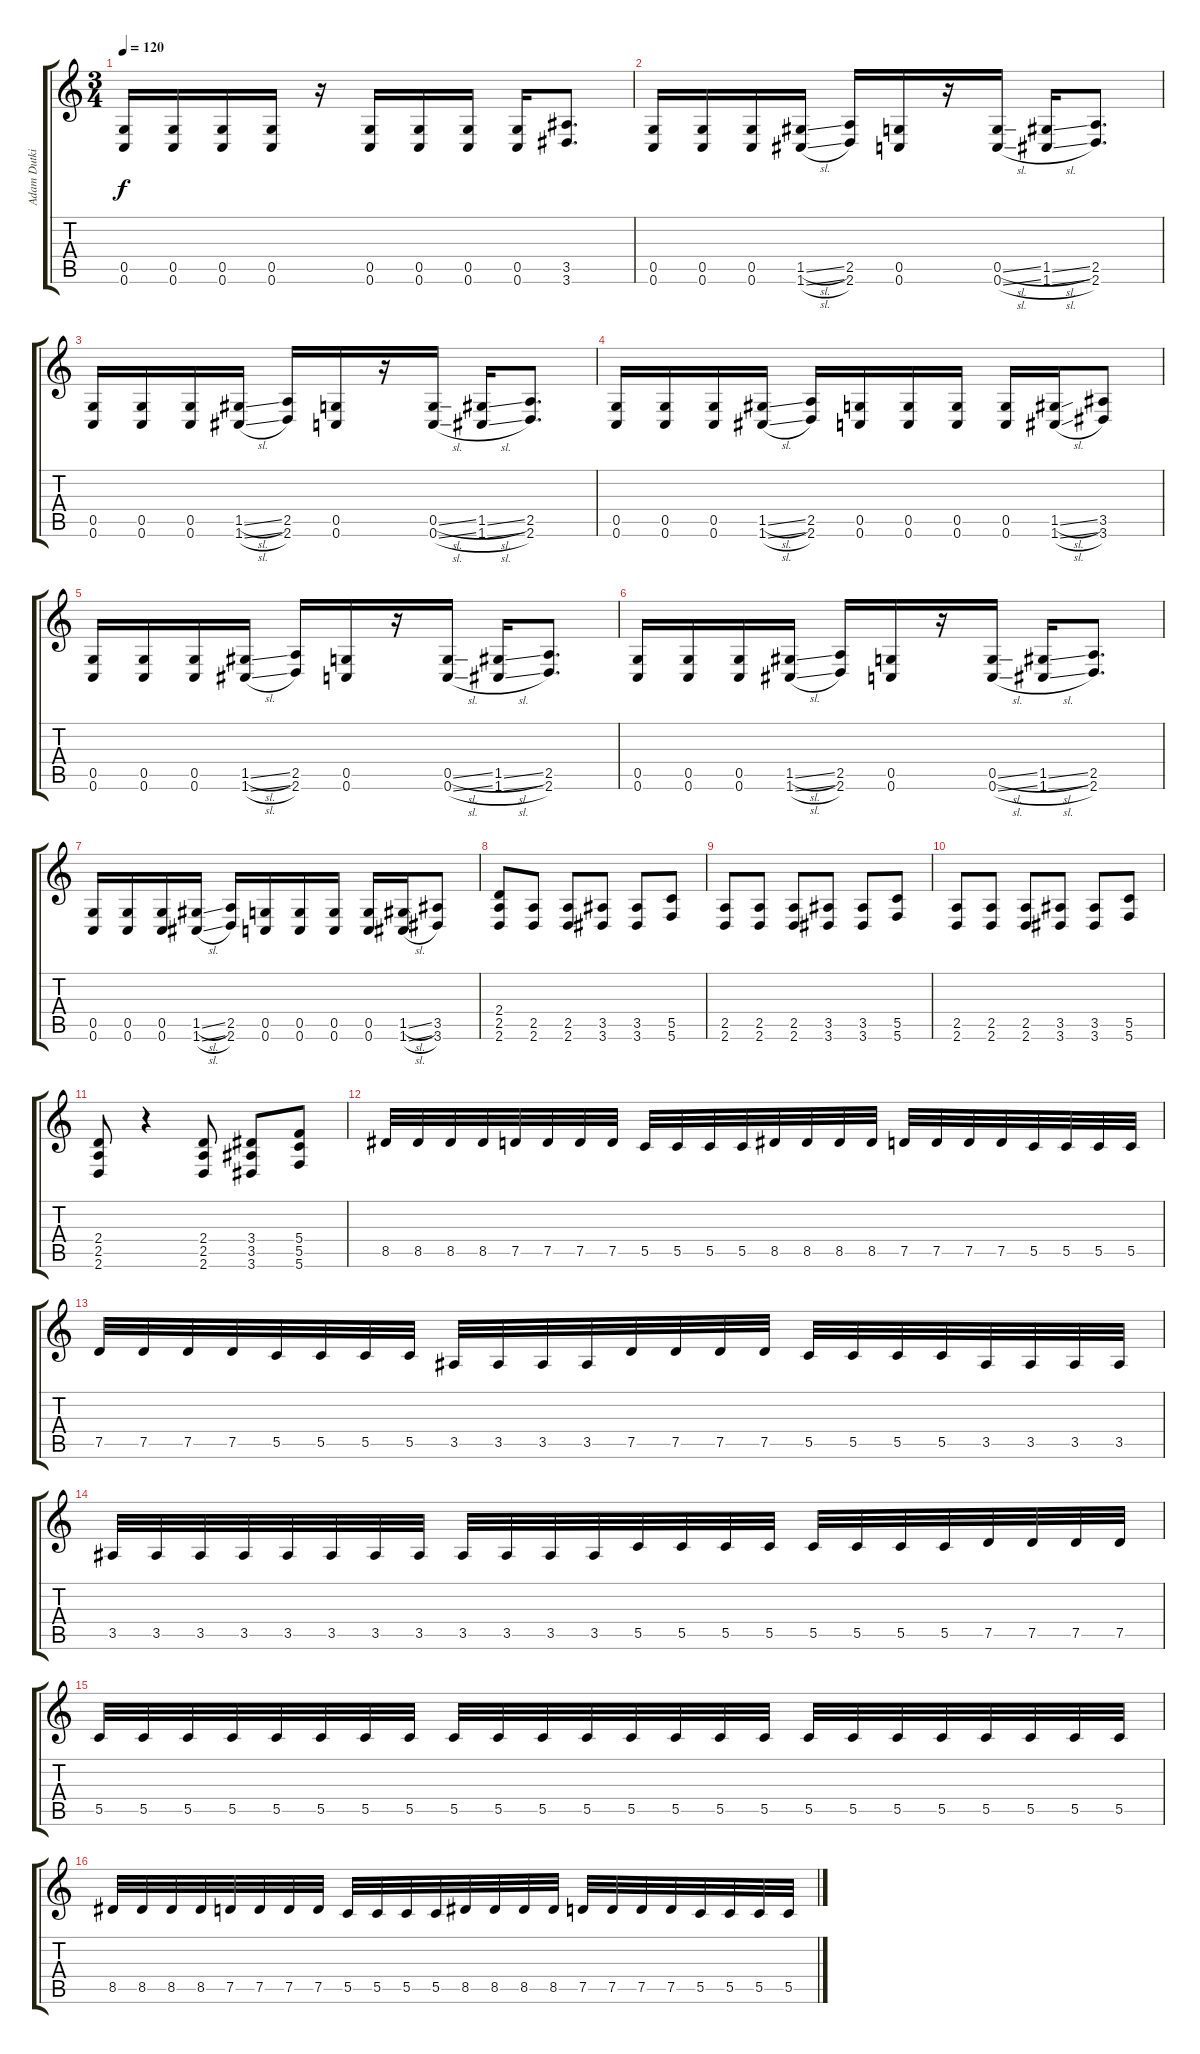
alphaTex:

\track ("Adam Dutkiewicz Rhythm" "Adam Dutki") {instrument distortionguitar}
\staff {score tabs}
\tuning (D4 A3 F3 C3 G2 C2) {hide}
\ts (3 4)
\tempo 120
\clef g2
\ks c
(0.5 0.6).16{dy f} (0.5 0.6).16 (0.5 0.6).16 (0.5 0.6).16 r.16 (0.5 0.6).16 (0.5 0.6).16 (0.5 0.6).16 (0.5 0.6).16 (3.5 3.6).8{d} |
(0.5 0.6).16 (0.5 0.6).16 (0.5 0.6).16 (1.5{sl} 1.6{sl}).16 (2.5 2.6).16 (0.5 0.6).16 r.16 (0.5{sl} 0.6{sl}).16 (1.5{sl} 1.6{sl}).16 (2.5 2.6).8{d} |
(0.5 0.6).16 (0.5 0.6).16 (0.5 0.6).16 (1.5{sl} 1.6{sl}).16 (2.5 2.6).16 (0.5 0.6).16 r.16 (0.5{sl} 0.6{sl}).16 (1.5{sl} 1.6{sl}).16 (2.5 2.6).8{d} |
(0.5 0.6).16 (0.5 0.6).16 (0.5 0.6).16 (1.5{sl} 1.6{sl}).16 (2.5 2.6).16 (0.5 0.6).16 (0.5 0.6).16 (0.5 0.6).16 (0.5 0.6).16 (1.5{sl} 1.6{sl}).16 (3.5 3.6).8 |
(0.5 0.6).16 (0.5 0.6).16 (0.5 0.6).16 (1.5{sl} 1.6{sl}).16 (2.5 2.6).16 (0.5 0.6).16 r.16 (0.5{sl} 0.6{sl}).16 (1.5{sl} 1.6{sl}).16 (2.5 2.6).8{d} |
(0.5 0.6).16 (0.5 0.6).16 (0.5 0.6).16 (1.5{sl} 1.6{sl}).16 (2.5 2.6).16 (0.5 0.6).16 r.16 (0.5{sl} 0.6{sl}).16 (1.5{sl} 1.6{sl}).16 (2.5 2.6).8{d} |
(0.5 0.6).16 (0.5 0.6).16 (0.5 0.6).16 (1.5{sl} 1.6{sl}).16 (2.5 2.6).16 (0.5 0.6).16 (0.5 0.6).16 (0.5 0.6).16 (0.5 0.6).16 (1.5{sl} 1.6{sl}).16 (3.5 3.6).8 |
(2.4 2.5 2.6).8 (2.5 2.6).8 (2.5 2.6).8 (3.5 3.6).8 (3.5 3.6).8 (5.5 5.6).8 |
(2.5 2.6).8 (2.5 2.6).8 (2.5 2.6).8 (3.5 3.6).8 (3.5 3.6).8 (5.5 5.6).8 |
(2.5 2.6).8 (2.5 2.6).8 (2.5 2.6).8 (3.5 3.6).8 (3.5 3.6).8 (5.5 5.6).8 |
(2.4 2.5 2.6).8 r.4 (2.4 2.5 2.6).8 (3.4 3.5 3.6).8 (5.4 5.5 5.6).8 |
8.5.32 8.5.32 8.5.32 8.5.32 7.5.32 7.5.32 7.5.32 7.5.32 5.5.32 5.5.32 5.5.32 5.5.32 8.5.32 8.5.32 8.5.32 8.5.32 7.5.32 7.5.32 7.5.32 7.5.32 5.5.32 5.5.32 5.5.32 5.5.32 |
7.5.32 7.5.32 7.5.32 7.5.32 5.5.32 5.5.32 5.5.32 5.5.32 3.5.32 3.5.32 3.5.32 3.5.32 7.5.32 7.5.32 7.5.32 7.5.32 5.5.32 5.5.32 5.5.32 5.5.32 3.5.32 3.5.32 3.5.32 3.5.32 |
3.5.32 3.5.32 3.5.32 3.5.32 3.5.32 3.5.32 3.5.32 3.5.32 3.5.32 3.5.32 3.5.32 3.5.32 5.5.32 5.5.32 5.5.32 5.5.32 5.5.32 5.5.32 5.5.32 5.5.32 7.5.32 7.5.32 7.5.32 7.5.32 |
5.5.32 5.5.32 5.5.32 5.5.32 5.5.32 5.5.32 5.5.32 5.5.32 5.5.32 5.5.32 5.5.32 5.5.32 5.5.32 5.5.32 5.5.32 5.5.32 5.5.32 5.5.32 5.5.32 5.5.32 5.5.32 5.5.32 5.5.32 5.5.32 |
8.5.32 8.5.32 8.5.32 8.5.32 7.5.32 7.5.32 7.5.32 7.5.32 5.5.32 5.5.32 5.5.32 5.5.32 8.5.32 8.5.32 8.5.32 8.5.32 7.5.32 7.5.32 7.5.32 7.5.32 5.5.32 5.5.32 5.5.32 5.5.32
